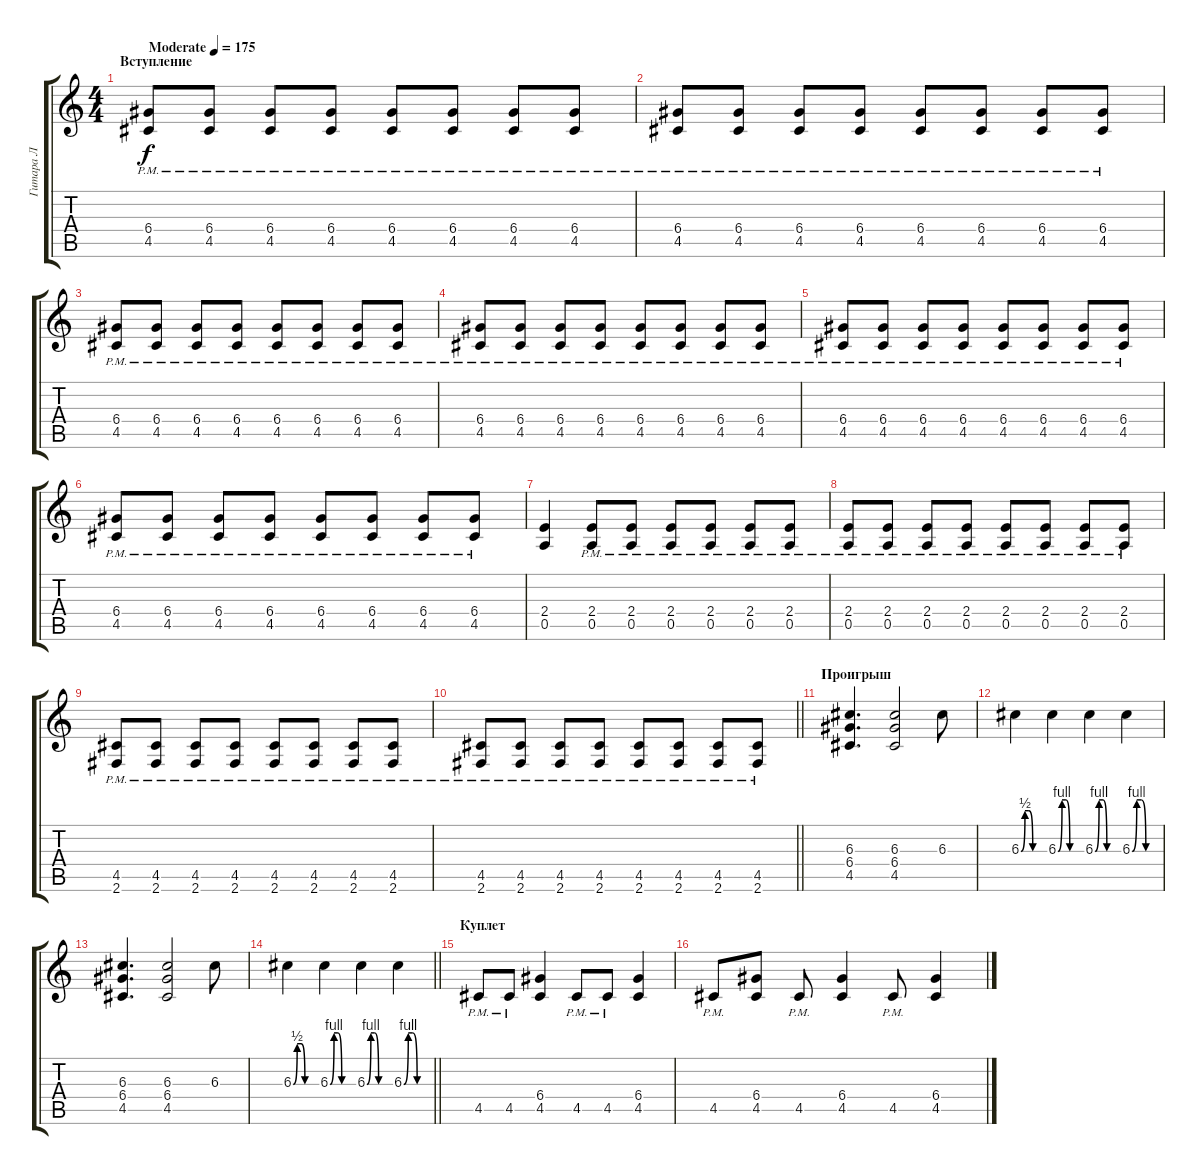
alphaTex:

\track ("Гитара Л" "Гитара Л") {instrument distortionguitar}
\staff {score tabs}
\tuning (E4 B3 G3 D3 A2 E2) {hide}
\ts (4 4)
\section ("" "Вступление")
\tempo (175 "Moderate")
\clef g2
\ks c
(6.4{pm} 4.5{pm}).8{dy f instrument distortionguitar} (6.4{pm} 4.5{pm}).8 (6.4{pm} 4.5{pm}).8 (6.4{pm} 4.5{pm}).8 (6.4{pm} 4.5{pm}).8 (6.4{pm} 4.5{pm}).8 (6.4{pm} 4.5{pm}).8 (6.4{pm} 4.5{pm}).8 |
(6.4{pm} 4.5{pm}).8 (6.4{pm} 4.5{pm}).8 (6.4{pm} 4.5{pm}).8 (6.4{pm} 4.5{pm}).8 (6.4{pm} 4.5{pm}).8 (6.4{pm} 4.5{pm}).8 (6.4{pm} 4.5{pm}).8 (6.4{pm} 4.5{pm}).8 |
(6.4{pm} 4.5{pm}).8 (6.4{pm} 4.5{pm}).8 (6.4{pm} 4.5{pm}).8 (6.4{pm} 4.5{pm}).8 (6.4{pm} 4.5{pm}).8 (6.4{pm} 4.5{pm}).8 (6.4{pm} 4.5{pm}).8 (6.4{pm} 4.5{pm}).8 |
(6.4{pm} 4.5{pm}).8 (6.4{pm} 4.5{pm}).8 (6.4{pm} 4.5{pm}).8 (6.4{pm} 4.5{pm}).8 (6.4{pm} 4.5{pm}).8 (6.4{pm} 4.5{pm}).8 (6.4{pm} 4.5{pm}).8 (6.4{pm} 4.5{pm}).8 |
(6.4{pm} 4.5{pm}).8 (6.4{pm} 4.5{pm}).8 (6.4{pm} 4.5{pm}).8 (6.4{pm} 4.5{pm}).8 (6.4{pm} 4.5{pm}).8 (6.4{pm} 4.5{pm}).8 (6.4{pm} 4.5{pm}).8 (6.4{pm} 4.5{pm}).8 |
(6.4{pm} 4.5{pm}).8 (6.4{pm} 4.5{pm}).8 (6.4{pm} 4.5{pm}).8 (6.4{pm} 4.5{pm}).8 (6.4{pm} 4.5{pm}).8 (6.4{pm} 4.5{pm}).8 (6.4{pm} 4.5{pm}).8 (6.4{pm} 4.5{pm}).8 |
(2.4 0.5).4 (2.4{pm} 0.5{pm}).8 (2.4{pm} 0.5{pm}).8 (2.4{pm} 0.5{pm}).8 (2.4{pm} 0.5{pm}).8 (2.4{pm} 0.5{pm}).8 (2.4{pm} 0.5{pm}).8 |
(2.4{pm} 0.5{pm}).8 (2.4{pm} 0.5{pm}).8 (2.4{pm} 0.5{pm}).8 (2.4{pm} 0.5{pm}).8 (2.4{pm} 0.5{pm}).8 (2.4{pm} 0.5{pm}).8 (2.4{pm} 0.5{pm}).8 (2.4{pm} 0.5{pm}).8 |
(4.5{pm} 2.6{pm}).8 (4.5{pm} 2.6{pm}).8 (4.5{pm} 2.6{pm}).8 (4.5{pm} 2.6{pm}).8 (4.5{pm} 2.6{pm}).8 (4.5{pm} 2.6{pm}).8 (4.5{pm} 2.6{pm}).8 (4.5{pm} 2.6{pm}).8 |
\barLineRight lightlight
(4.5{pm} 2.6{pm}).8 (4.5{pm} 2.6{pm}).8 (4.5{pm} 2.6{pm}).8 (4.5{pm} 2.6{pm}).8 (4.5{pm} 2.6{pm}).8 (4.5{pm} 2.6{pm}).8 (4.5{pm} 2.6{pm}).8 (4.5{pm} 2.6{pm}).8 |
\section ("" "Проигрыш")
(6.3 6.4 4.5).4{d} (6.3 6.4 4.5).2 6.3.8 |
6.3{be (custom 0 0 10 2 20 2 30 0 60 0)}.4 6.3{be (custom 0 0 10 4 20 4 30 0 60 0)}.4 6.3{be (custom 0 0 10 4 20 4 30 0 60 0)}.4 6.3{be (custom 0 0 10 4 20 4 30 0 60 0)}.4 |
(6.3 6.4 4.5).4{d} (6.3 6.4 4.5).2 6.3.8 |
\barLineRight lightlight
6.3{be (custom 0 0 10 2 20 2 30 0 60 0)}.4 6.3{be (custom 0 0 10 4 20 4 30 0 60 0)}.4 6.3{be (custom 0 0 10 4 20 4 30 0 60 0)}.4 6.3{be (custom 0 0 10 4 20 4 30 0 60 0)}.4 |
\section ("" "Куплет")
4.5{pm}.8 4.5{pm}.8 (6.4 4.5).4 4.5{pm}.8 4.5{pm}.8 (6.4 4.5).4 |
4.5{pm}.8 (6.4 4.5).8 4.5{pm}.8 (6.4 4.5).4 4.5{pm}.8 (6.4 4.5).4
